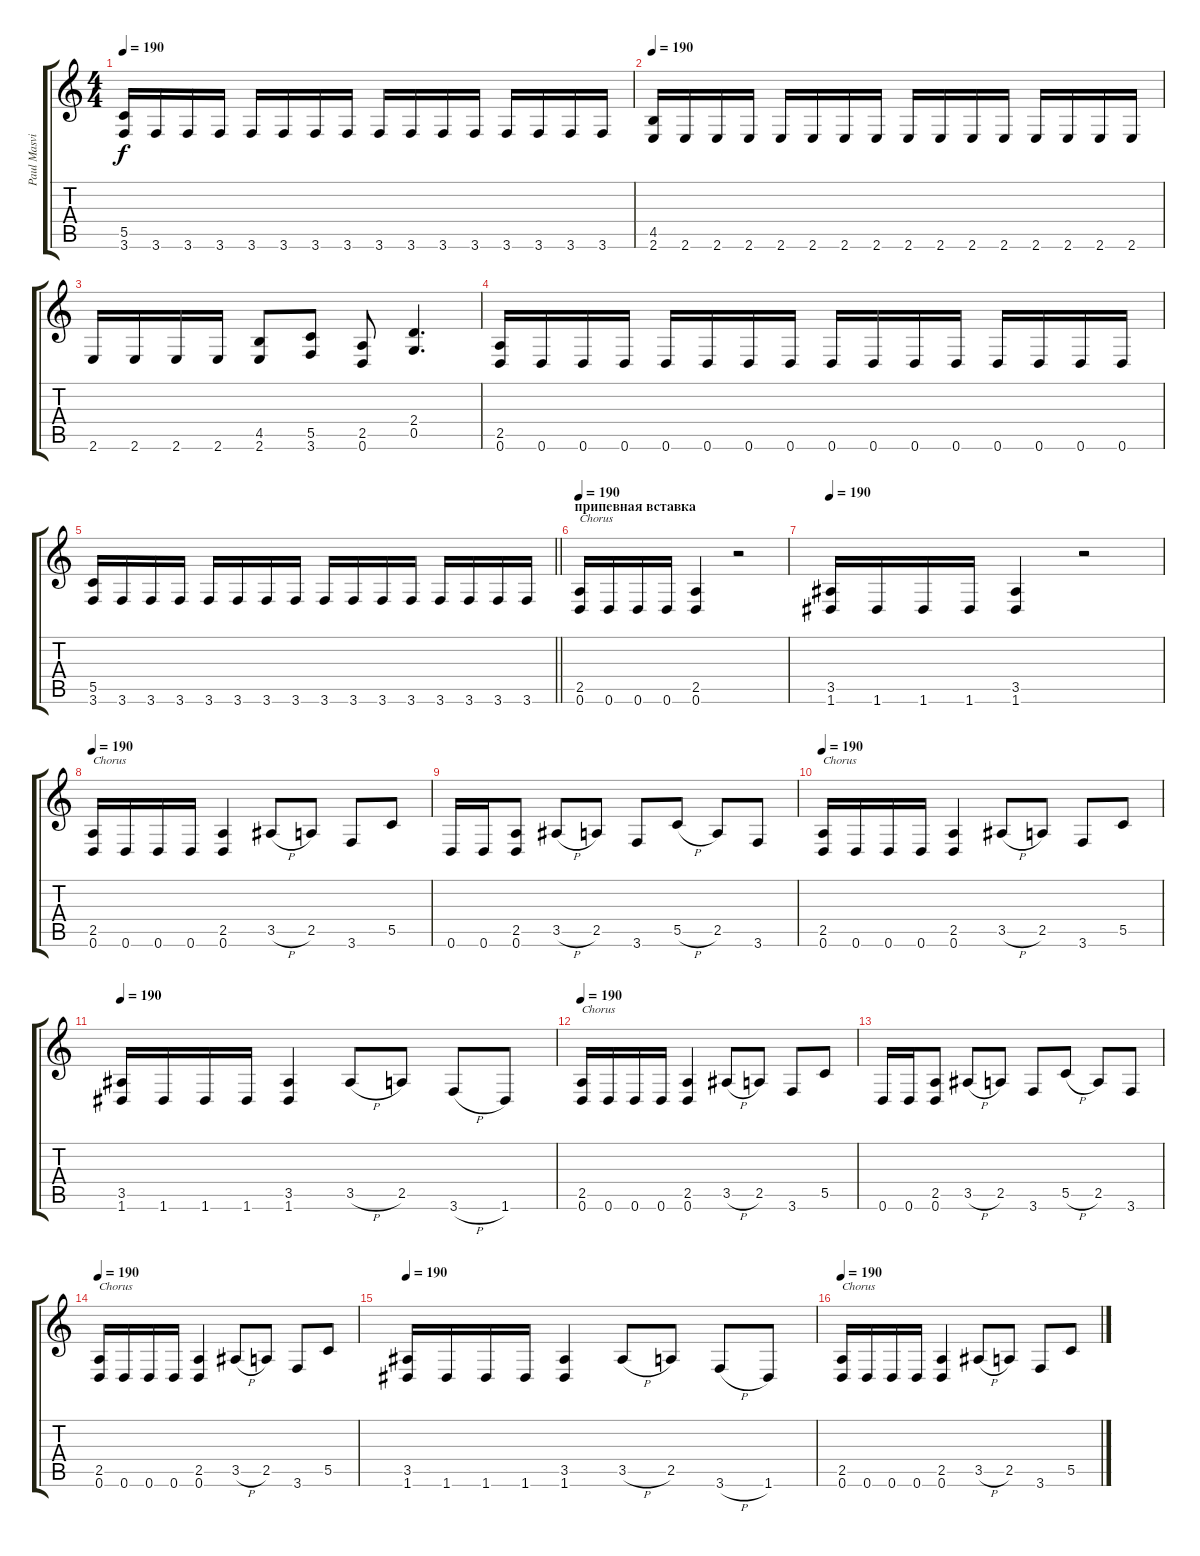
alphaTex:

\track ("Paul Masvidal" "Paul Masvi") {instrument distortionguitar}
\staff {score tabs}
\tuning (D4 A3 F3 C3 G2 D2) {hide}
\ts (4 4)
\tempo 190
\clef g2
\ks c
(5.5 3.6).16{dy f} 3.6.16 3.6.16 3.6.16 3.6.16 3.6.16 3.6.16 3.6.16 3.6.16 3.6.16 3.6.16 3.6.16 3.6.16 3.6.16 3.6.16 3.6.16 |
\tempo 190
(4.5 2.6).16 2.6.16 2.6.16 2.6.16 2.6.16 2.6.16 2.6.16 2.6.16 2.6.16 2.6.16 2.6.16 2.6.16 2.6.16 2.6.16 2.6.16 2.6.16 |
2.6.16 2.6.16 2.6.16 2.6.16 (4.5 2.6).8 (5.5 3.6).8 (2.5 0.6).8 (2.4 0.5).4{d} |
(2.5 0.6).16 0.6.16 0.6.16 0.6.16 0.6.16 0.6.16 0.6.16 0.6.16 0.6.16 0.6.16 0.6.16 0.6.16 0.6.16 0.6.16 0.6.16 0.6.16 |
\barLineRight lightlight
(5.5 3.6).16 3.6.16 3.6.16 3.6.16 3.6.16 3.6.16 3.6.16 3.6.16 3.6.16 3.6.16 3.6.16 3.6.16 3.6.16 3.6.16 3.6.16 3.6.16 |
\section ("" "припевная вставка")
\tempo 190
(2.5 0.6).16{txt "Chorus"} 0.6.16 0.6.16 0.6.16 (2.5 0.6).4 r.2 |
\tempo 190
(3.5 1.6).16 1.6.16 1.6.16 1.6.16 (3.5 1.6).4 r.2 |
\tempo 190
(2.5 0.6).16{txt "Chorus"} 0.6.16 0.6.16 0.6.16 (2.5 0.6).4 3.5{h}.8 2.5.8 3.6.8 5.5.8 |
0.6.16 0.6.16 (2.5 0.6).8 3.5{h}.8 2.5.8 3.6.8 5.5{h}.8 2.5.8 3.6.8 |
\tempo 190
(2.5 0.6).16{txt "Chorus"} 0.6.16 0.6.16 0.6.16 (2.5 0.6).4 3.5{h}.8 2.5.8 3.6.8 5.5.8 |
\tempo 190
(3.5 1.6).16 1.6.16 1.6.16 1.6.16 (3.5 1.6).4 3.5{h}.8 2.5.8 3.6{h}.8 1.6.8 |
\tempo 190
(2.5 0.6).16{txt "Chorus"} 0.6.16 0.6.16 0.6.16 (2.5 0.6).4 3.5{h}.8 2.5.8 3.6.8 5.5.8 |
0.6.16 0.6.16 (2.5 0.6).8 3.5{h}.8 2.5.8 3.6.8 5.5{h}.8 2.5.8 3.6.8 |
\tempo 190
(2.5 0.6).16{txt "Chorus"} 0.6.16 0.6.16 0.6.16 (2.5 0.6).4 3.5{h}.8 2.5.8 3.6.8 5.5.8 |
\tempo 190
(3.5 1.6).16 1.6.16 1.6.16 1.6.16 (3.5 1.6).4 3.5{h}.8 2.5.8 3.6{h}.8 1.6.8 |
\tempo 190
(2.5 0.6).16{txt "Chorus"} 0.6.16 0.6.16 0.6.16 (2.5 0.6).4 3.5{h}.8 2.5.8 3.6.8 5.5.8
